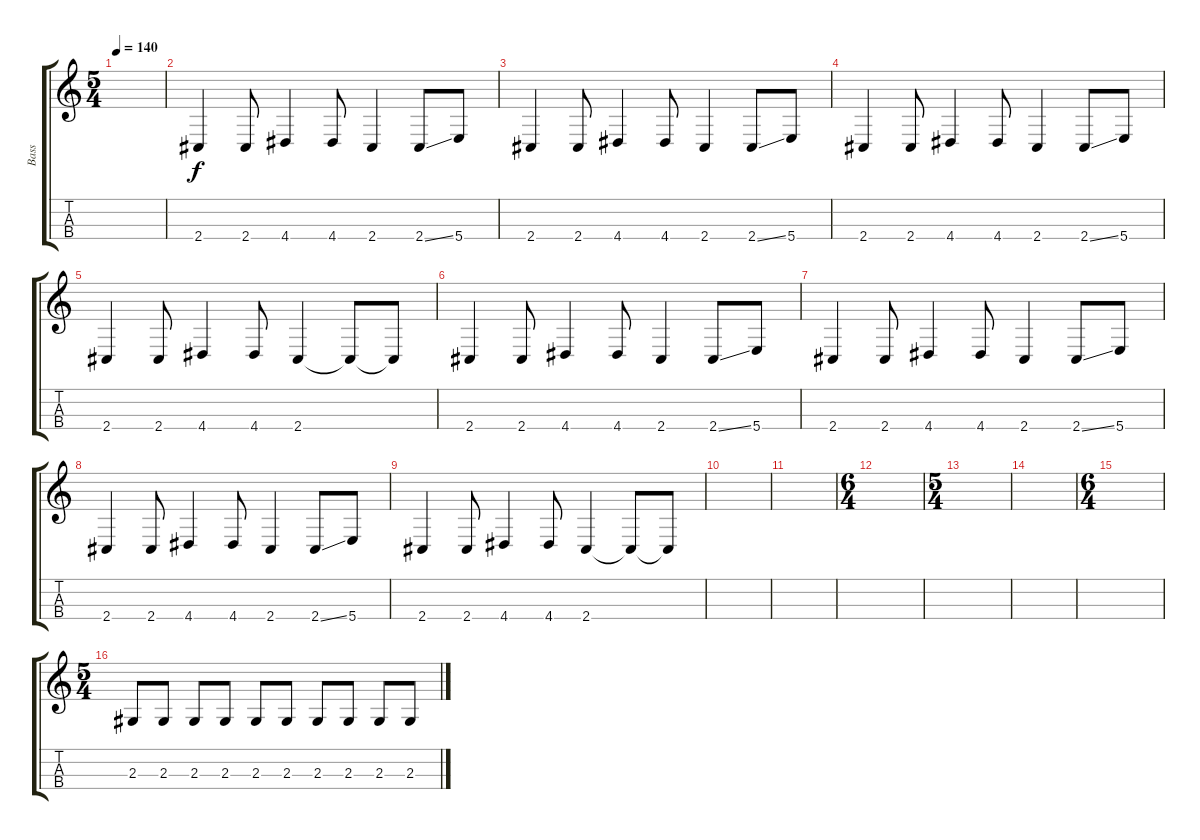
\track ("Bass" "Bass") {instrument electricbassfinger}
\staff {score tabs}
\tuning (E3 B2 Gb2 B1) {hide}
\ts (5 4)
\tempo 140
\clef g2
\ks c
|
2.4.4 2.4.8 4.4.4 4.4.8 2.4.4 2.4{ss}.8 5.4.8 |
2.4.4 2.4.8 4.4.4 4.4.8 2.4.4 2.4{ss}.8 5.4.8 |
2.4.4 2.4.8 4.4.4 4.4.8 2.4.4 2.4{ss}.8 5.4.8 |
2.4.4 2.4.8 4.4.4 4.4.8 2.4.4 2.4{t}.8 2.4{t}.8 |
2.4.4 2.4.8 4.4.4 4.4.8 2.4.4 2.4{ss}.8 5.4.8 |
2.4.4 2.4.8 4.4.4 4.4.8 2.4.4 2.4{ss}.8 5.4.8 |
2.4.4 2.4.8 4.4.4 4.4.8 2.4.4 2.4{ss}.8 5.4.8 |
2.4.4 2.4.8 4.4.4 4.4.8 2.4.4 2.4{t}.8 2.4{t}.8 |
|
|
\ts (6 4)
|
\ts (5 4)
|
|
\ts (6 4)
|
\ts (5 4)
2.3.8 2.3.8 2.3.8 2.3.8 2.3.8 2.3.8 2.3.8 2.3.8 2.3.8 2.3.8
